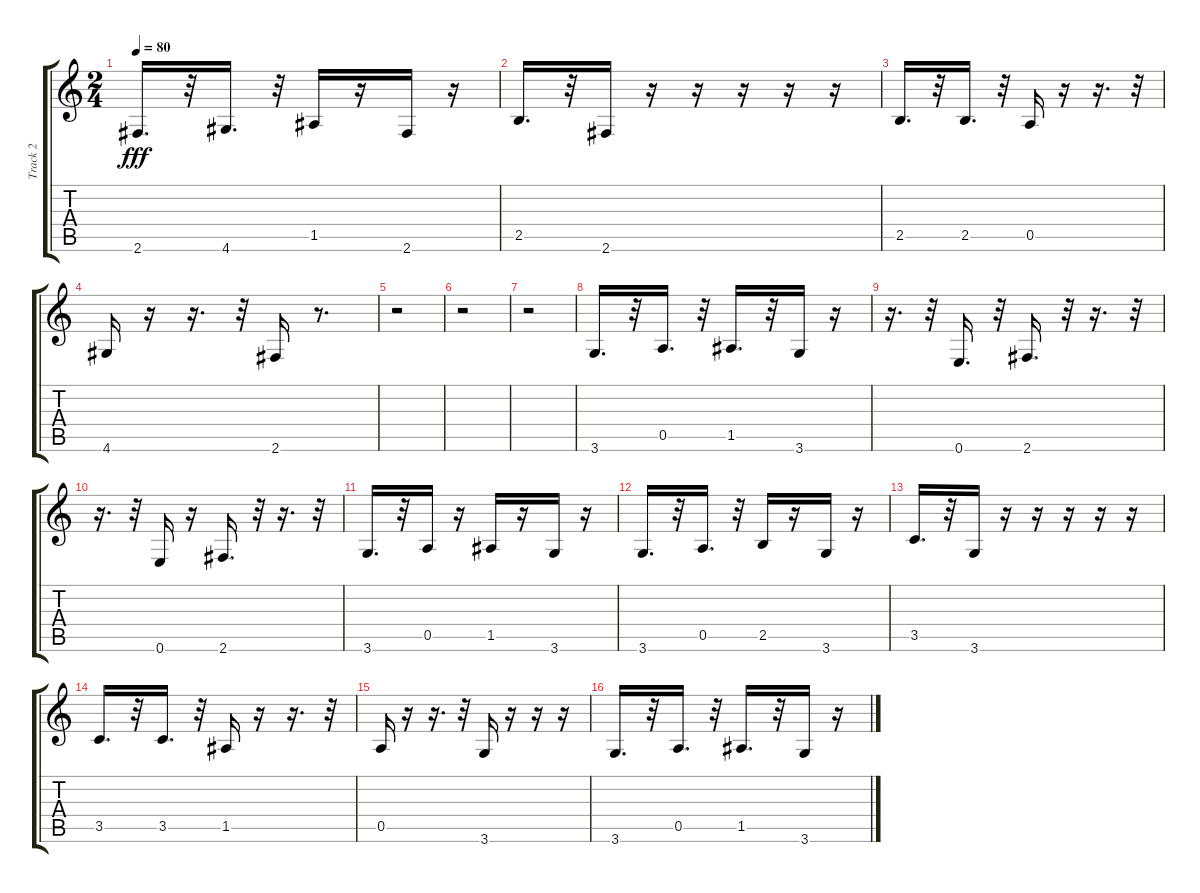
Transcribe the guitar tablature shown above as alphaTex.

\track ("Track 2" "Track 2") {instrument acousticbass}
\staff {score tabs}
\tuning (E4 B3 G3 D3 A2 E2) {hide}
\ts (2 4)
\tempo 80
\clef g2
\ks c
2.6.16{d dy fff} r.32 4.6.16{d} r.32 1.5.16 r.16 2.6.16 r.16 |
2.5.16{d} r.32 2.6.16 r.16 r.16 r.16 r.16 r.16 |
2.5.16{d} r.32 2.5.16{d} r.32 0.5.16 r.16 r.16{d} r.32 |
4.6.16 r.16 r.16{d} r.32 2.6.16 r.8{d} |
r.2 |
r.2 |
r.2 |
3.6.16{d} r.32 0.5.16{d} r.32 1.5.16{d} r.32 3.6.16 r.16 |
r.16{d} r.32 0.6.16{d} r.32 2.6.16{d} r.32 r.16{d} r.32 |
r.16{d} r.32 0.6.16 r.16 2.6.16{d} r.32 r.16{d} r.32 |
3.6.16{d} r.32 0.5.16 r.16 1.5.16 r.16 3.6.16 r.16 |
3.6.16{d} r.32 0.5.16{d} r.32 2.5.16 r.16 3.6.16 r.16 |
3.5.16{d} r.32 3.6.16 r.16 r.16 r.16 r.16 r.16 |
3.5.16{d} r.32 3.5.16{d} r.32 1.5.16 r.16 r.16{d} r.32 |
0.5.16 r.16 r.16{d} r.32 3.6.16 r.16 r.16 r.16 |
3.6.16{d} r.32 0.5.16{d} r.32 1.5.16{d} r.32 3.6.16 r.16
